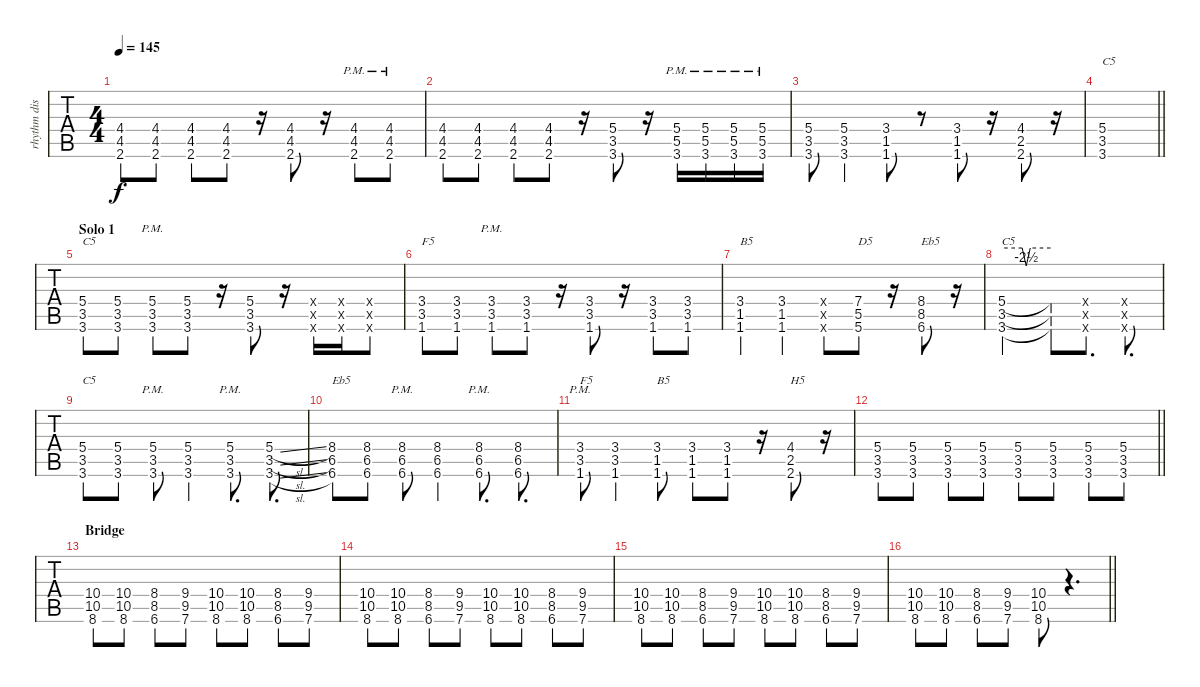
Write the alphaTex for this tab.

\track ("rhythm dist" "rhythm dis") {instrument distortionguitar}
\staff {tabs}
\tuning (E4 B3 G3 D3 A2 E2) {hide}
\ts (4 4)
\tempo 145
\clef g2
\ks cminor
(4.4 4.5 2.6).8{dy f} (4.4 4.5 2.6).8 (4.4 4.5 2.6).8 (4.4 4.5 2.6).8 r.16 (4.4 4.5 2.6).8 r.16 (4.4{pm} 4.5{pm} 2.6{pm}).8 (4.4{pm} 4.5{pm} 2.6{pm}).8 |
(4.4 4.5 2.6).8 (4.4 4.5 2.6).8 (4.4 4.5 2.6).8 (4.4 4.5 2.6).8 r.16 (5.4 3.5 3.6).8 r.16 (5.4{pm} 5.5{pm} 3.6{pm}).16 (5.4{pm} 5.5{pm} 3.6{pm}).16 (5.4{pm} 5.5{pm} 3.6{pm}).16 (5.4{pm} 5.5{pm} 3.6{pm}).16 |
(5.4 3.5 3.6).8 (5.4 3.5 3.6).4 (3.4 1.5 1.6).8 r.8 (3.4 1.5 1.6).8 r.16 (4.4 2.5 2.6).8 r.16 |
\barLineRight lightlight
(5.4 3.5 3.6).1{txt "C5"} |
\section ("" "Solo 1")
(5.4 3.5 3.6).8{txt "C5"} (5.4 3.5 3.6).8 (5.4{pm} 3.5{pm} 3.6{pm}).8 (5.4 3.5 3.6).8 r.16 (5.4 3.5 3.6).8 r.16 (5.4{x} 3.5{x} 3.6{x}).16 (5.4{x} 3.5{x} 3.6{x}).16 (5.4{x} 3.5{x} 3.6{x}).8 |
(3.4 3.5 1.6).8{txt "F5"} (3.4 3.5 1.6).8 (3.4{pm} 3.5{pm} 1.6{pm}).8 (3.4 3.5 1.6).8 r.16 (3.4 3.5 1.6).8 r.16 (3.4 3.5 1.6).8 (3.4 3.5 1.6).8 |
(3.4 1.5 1.6).4{txt "B5"} (3.4 1.5 1.6).4 (3.4{x} 1.5{x} 1.6{x}).8 (7.4 5.5 5.6).8{txt "D5"} r.16 (8.4 8.5 6.6).8{txt "Eb5"} r.16 |
(5.4 3.5 3.6).2{tbe (custom default 0 0 25 0 30 -10 35 0 60 0) txt "C5"} (5.4{t} 3.5{t} 3.6{t}).8 (5.4{x} 3.5{x} 3.6{x}).8{d} (5.4{x} 3.5{x} 3.6{x}).8{d} |
(5.4 3.5 3.6).8{txt "C5"} (5.4 3.5 3.6).8 (5.4{pm} 3.5{pm} 3.6{pm}).8 (5.4 3.5 3.6).4 (5.4{pm} 3.5{pm} 3.6{pm}).8{d} (5.4{sl} 3.5{sl} 3.6{sl}).8{d} |
(8.4 6.5 6.6).8{txt "Eb5"} (8.4 6.5 6.6).8 (8.4{pm} 6.5{pm} 6.6{pm}).8 (8.4 6.5 6.6).4 (8.4{pm} 6.5{pm} 6.6{pm}).8{d} (8.4 6.5 6.6).8{d} |
(3.4{pm} 3.5{pm} 1.6{pm}).8{txt "F5"} (3.4 3.5 1.6).4 (3.4 1.5 1.6).8{txt "B5"} (3.4 1.5 1.6).8 (3.4 1.5 1.6).8 r.16 (4.4 2.5 2.6).8{txt "H5"} r.16 |
\barLineRight lightlight
(5.4 3.5 3.6).8 (5.4 3.5 3.6).8 (5.4 3.5 3.6).8 (5.4 3.5 3.6).8 (5.4 3.5 3.6).8 (5.4 3.5 3.6).8 (5.4 3.5 3.6).8 (5.4 3.5 3.6).8 |
\section ("" "Bridge")
(10.4 10.5 8.6).8 (10.4 10.5 8.6).8 (8.4 8.5 6.6).8 (9.4 9.5 7.6).8 (10.4 10.5 8.6).8 (10.4 10.5 8.6).8 (8.4 8.5 6.6).8 (9.4 9.5 7.6).8 |
(10.4 10.5 8.6).8 (10.4 10.5 8.6).8 (8.4 8.5 6.6).8 (9.4 9.5 7.6).8 (10.4 10.5 8.6).8 (10.4 10.5 8.6).8 (8.4 8.5 6.6).8 (9.4 9.5 7.6).8 |
(10.4 10.5 8.6).8 (10.4 10.5 8.6).8 (8.4 8.5 6.6).8 (9.4 9.5 7.6).8 (10.4 10.5 8.6).8 (10.4 10.5 8.6).8 (8.4 8.5 6.6).8 (9.4 9.5 7.6).8 |
\barLineRight lightlight
(10.4 10.5 8.6).8 (10.4 10.5 8.6).8 (8.4 8.5 6.6).8 (9.4 9.5 7.6).8 (10.4 10.5 8.6).8 r.4{d}
